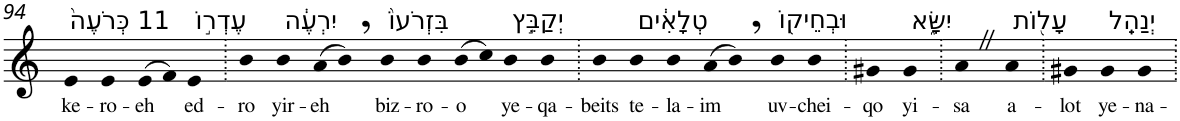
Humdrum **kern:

**kern	**text
*part1	*part1
*staff1	*staff1
*I"Piano	*
*I'Pno	*
!!LO:PB:g=z
*clefG2	*
*k[]	*
=94	=94
!LO:TX:a:t=11 כְּרֹעֶה֙	!
!	!LO:LY:b
4e	ke-
!	!LO:LY:b
4e	-ro-
!	!LO:LY:b
(>8e	-eh
8f)	.
!LO:TX:a:t=עֶדְר֣וֹ	!
!	!LO:LY:b
4e	ed-
=95.	=95.
!	!LO:LY:b
4b	-ro
!LO:TX:a:t=יִרְעֶ֔ה	!
!	!LO:LY:b
4b	yir-
!	!LO:LY:b
(8a	-eh
8b,)	.
!LO:TX:a:t=בִּזְרֹעוֹ֙	!
!	!LO:LY:b
4b	biz-
!	!LO:LY:b
4b	-ro-
!	!LO:LY:b
(8b	-o
8cc)	.
!LO:TX:a:t=יְקַבֵּ֣ץ	!
!	!LO:LY:b
4b	ye-
!	!LO:LY:b
4b	-qa-
=96.	=96.
!	!LO:LY:b
4b	-beits
!LO:TX:a:t=טְלָאִ֔ים	!
!	!LO:LY:b
4b	te-
!	!LO:LY:b
4b	-la-
!	!LO:LY:b
(8a	-im
8b,)	.
!LO:TX:a:t=וּבְחֵיק֖וֹ	!
!	!LO:LY:b
4b	uv-
!	!LO:LY:b
4b	-chei-
=97.	=97.
!	!LO:LY:b
4g#X	-qo
!LO:TX:a:t=יִשָּׂ֑א	!
!	!LO:LY:b
4g#	yi-
=98.	=98.
!	!LO:LY:b
4aZ	-sa
!LO:TX:a:t=עָל֖וֹת	!
!	!LO:LY:b
4a	a-
=99.	=99.
!	!LO:LY:b
4g#X	-lot
!LO:TX:a:t=יְנַהֵֽל	!
!	!LO:LY:b
4g#	ye-
!	!LO:LY:b
4g#	-na-
=.	=.
*-	*-
